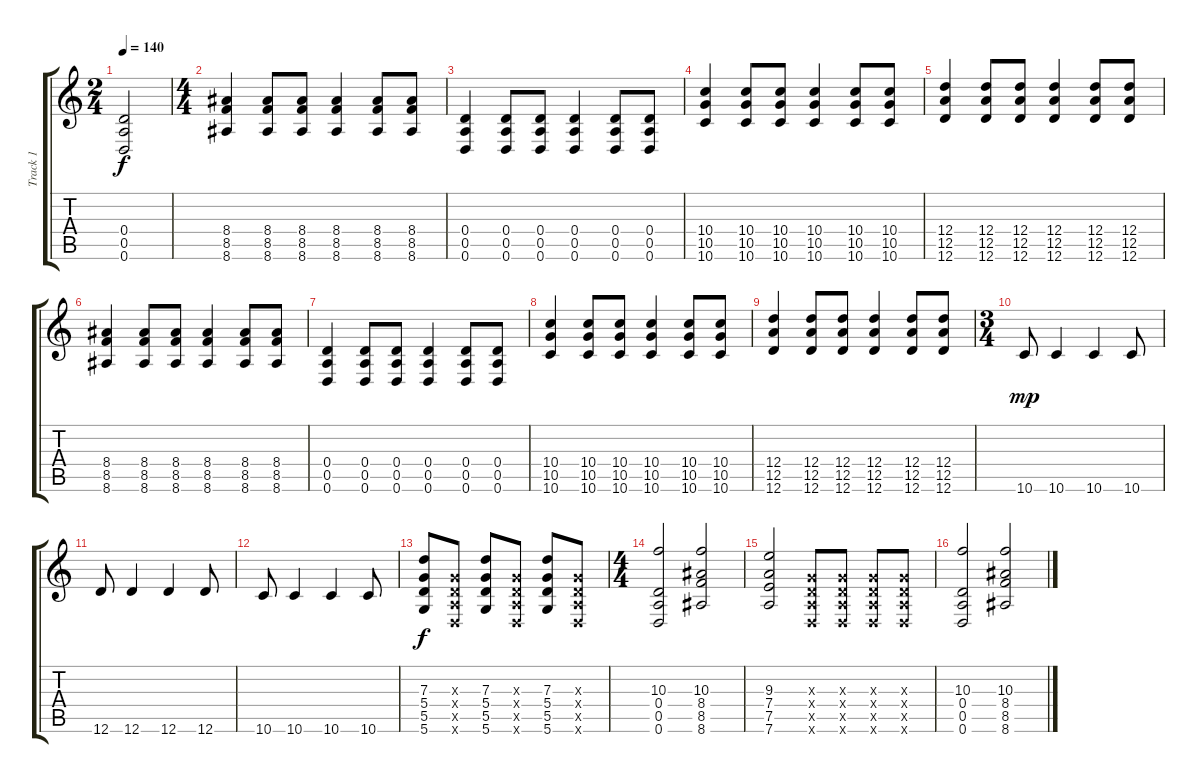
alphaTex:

\track ("Track 1" "Track 1") {instrument distortionguitar}
\staff {score tabs}
\tuning (E4 B3 G3 D3 A2 D2) {hide}
\ts (2 4)
\tempo 140
\clef g2
\ks c
(0.4{t} 0.5{t} 0.6{t}).2{dy f} |
\ts (4 4)
(8.4 8.5 8.6).4 (8.4 8.5 8.6).8 (8.4 8.5 8.6).8 (8.4 8.5 8.6).4 (8.4 8.5 8.6).8 (8.4 8.5 8.6).8 |
(0.4 0.5 0.6).4 (0.4 0.5 0.6).8 (0.4 0.5 0.6).8 (0.4 0.5 0.6).4 (0.4 0.5 0.6).8 (0.4 0.5 0.6).8 |
(10.4 10.5 10.6).4 (10.4 10.5 10.6).8 (10.4 10.5 10.6).8 (10.4 10.5 10.6).4 (10.4 10.5 10.6).8 (10.4 10.5 10.6).8 |
(12.4 12.5 12.6).4 (12.4 12.5 12.6).8 (12.4 12.5 12.6).8 (12.4 12.5 12.6).4 (12.4 12.5 12.6).8 (12.4 12.5 12.6).8 |
(8.4 8.5 8.6).4 (8.4 8.5 8.6).8 (8.4 8.5 8.6).8 (8.4 8.5 8.6).4 (8.4 8.5 8.6).8 (8.4 8.5 8.6).8 |
(0.4 0.5 0.6).4 (0.4 0.5 0.6).8 (0.4 0.5 0.6).8 (0.4 0.5 0.6).4 (0.4 0.5 0.6).8 (0.4 0.5 0.6).8 |
(10.4 10.5 10.6).4 (10.4 10.5 10.6).8 (10.4 10.5 10.6).8 (10.4 10.5 10.6).4 (10.4 10.5 10.6).8 (10.4 10.5 10.6).8 |
(12.4 12.5 12.6).4 (12.4 12.5 12.6).8 (12.4 12.5 12.6).8 (12.4 12.5 12.6).4 (12.4 12.5 12.6).8 (12.4 12.5 12.6).8 |
\ts (3 4)
10.6.8{dy mp} 10.6.4 10.6.4 10.6.8 |
12.6.8 12.6.4 12.6.4 12.6.8 |
10.6.8 10.6.4 10.6.4 10.6.8 |
(7.3 5.4 5.5 5.6).8{dy f} (0.3{x} 0.4{x} 0.5{x} 0.6{x}).8 (7.3 5.4 5.5 5.6).8 (0.3{x} 0.4{x} 0.5{x} 0.6{x}).8 (7.3 5.4 5.5 5.6).8 (0.3{x} 0.4{x} 0.5{x} 0.6{x}).8 |
\ts (4 4)
(10.3 0.4 0.5 0.6).2 (10.3 8.4 8.5 8.6).2 |
(9.3 7.4 7.5 7.6).2 (0.3{x} 0.4{x} 0.5{x} 0.6{x}).8 (0.3{x} 0.4{x} 0.5{x} 0.6{x}).8 (0.3{x} 0.4{x} 0.5{x} 0.6{x}).8 (0.3{x} 0.4{x} 0.5{x} 0.6{x}).8 |
(10.3 0.4 0.5 0.6).2 (10.3 8.4 8.5 8.6).2
